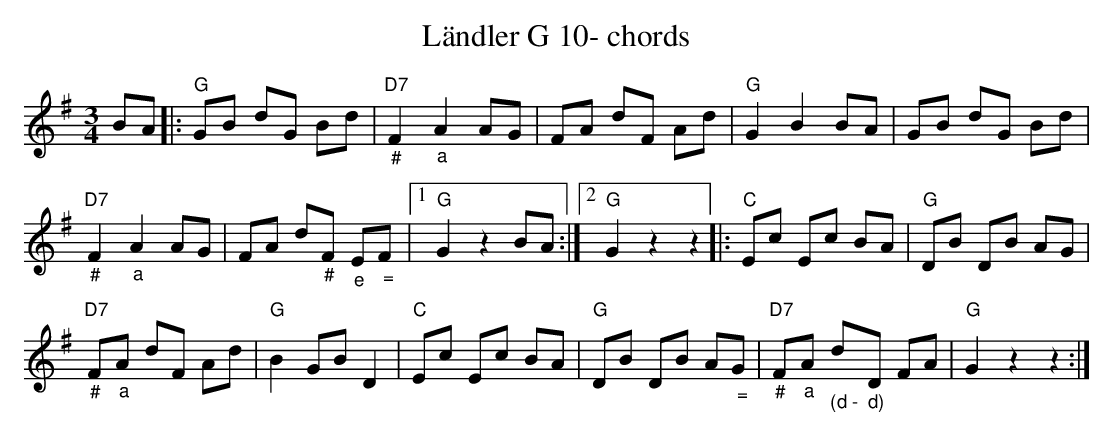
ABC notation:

X:1
T:L\"andler G 10- chords
M:3/4
L:1/8
K:Gmaj%%MIDI gchordon
BA |: "G"GB dG Bd | "D7""_#"F2"_a"A2AG | FA dF Ad | "G"G2B2BA | GB dG Bd |
"D7""_#"F2"_a"A2AG | FA d"_#"F "_e"E"_ ="F |1 "G"G2z2BA :|2 "G"G2z2z2 |: "C"Ec Ec BA | "G"DB DB AG |
"D7""_#"F"_a"A dF Ad | "G"B2GBD2 | "C"Ec Ec BA | "G"DB DB A"_ ="G | "D7""_#"F"_a"A "_ (d -"d"_d)"D FA | "G"G2z2z2 :|
